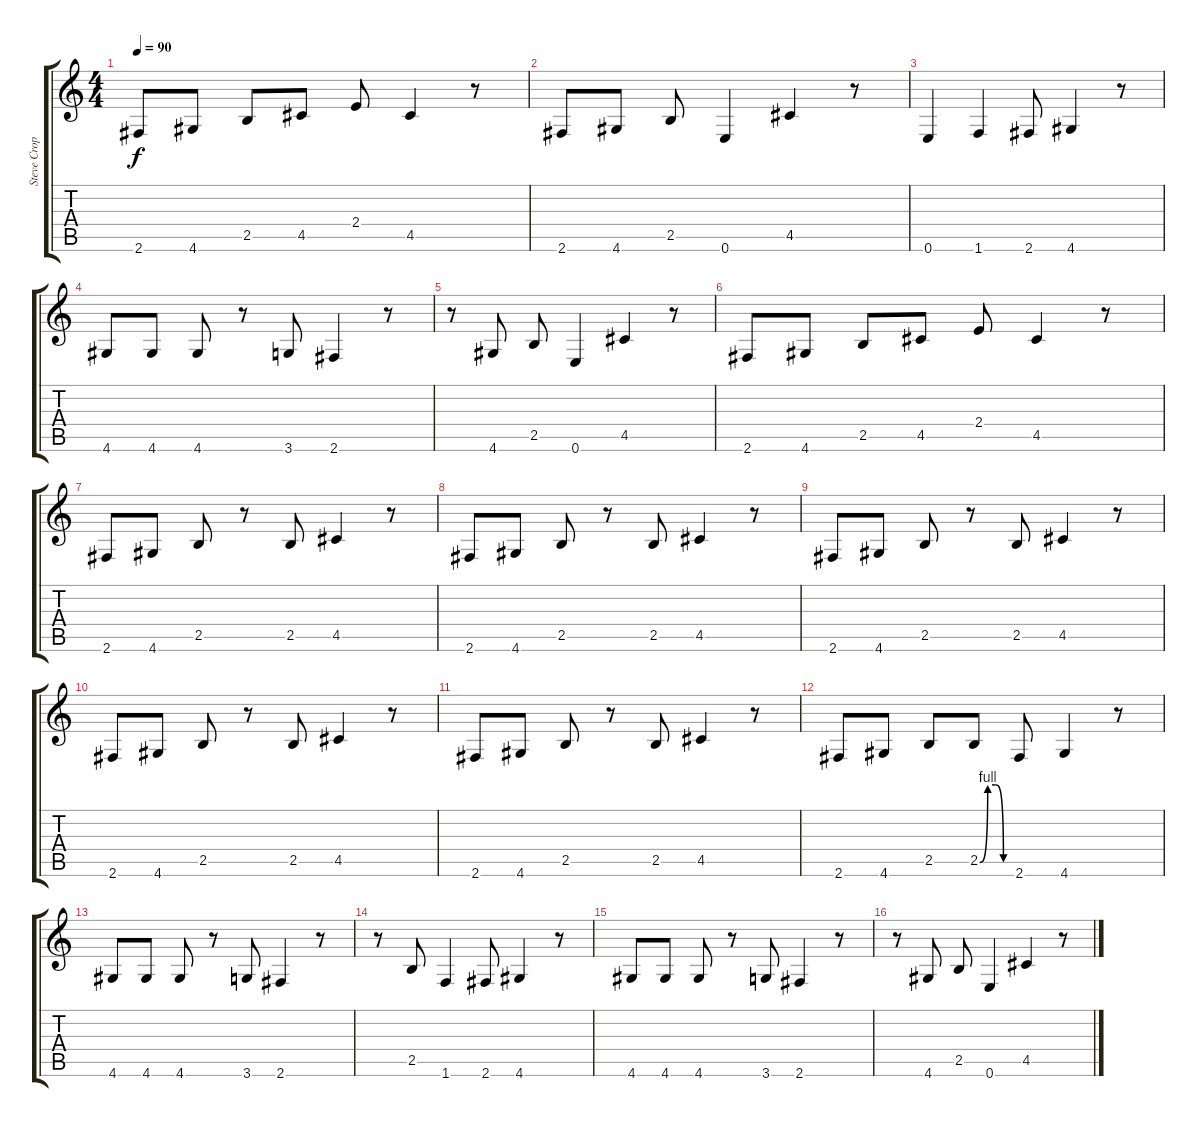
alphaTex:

\track ("Steve Cropper" "Steve Crop") {instrument acousticguitarsteel}
\staff {score tabs}
\tuning (E4 B3 G3 D3 A2 E2) {hide}
\ts (4 4)
\tempo 90
\clef g2
\ks c
2.6.8{dy f volume 12} 4.6.8 2.5.8 4.5.8 2.4.8 4.5.4 r.8 |
2.6.8 4.6.8 2.5.8 0.6.4 4.5.4 r.8 |
0.6.4 1.6.4 2.6.8 4.6.4 r.8 |
4.6.8 4.6.8 4.6.8 r.8 3.6.8 2.6.4 r.8 |
r.8 4.6.8 2.5.8 0.6.4 4.5.4 r.8 |
2.6.8 4.6.8 2.5.8 4.5.8 2.4.8 4.5.4 r.8 |
2.6.8 4.6.8 2.5.8 r.8 2.5.8 4.5.4 r.8 |
2.6.8 4.6.8 2.5.8 r.8 2.5.8 4.5.4 r.8 |
2.6.8 4.6.8 2.5.8 r.8 2.5.8 4.5.4 r.8 |
2.6.8 4.6.8 2.5.8 r.8 2.5.8 4.5.4 r.8 |
2.6.8 4.6.8 2.5.8 r.8 2.5.8 4.5.4 r.8 |
2.6.8 4.6.8 2.5.8 2.5{be (custom 0 0 15 4 30 4 45 0 60 0)}.8 2.6.8 4.6.4 r.8 |
4.6.8 4.6.8 4.6.8 r.8 3.6.8 2.6.4 r.8 |
r.8 2.5.8 1.6.4 2.6.8 4.6.4 r.8 |
4.6.8 4.6.8 4.6.8 r.8 3.6.8 2.6.4 r.8 |
r.8 4.6.8 2.5.8 0.6.4 4.5.4 r.8
